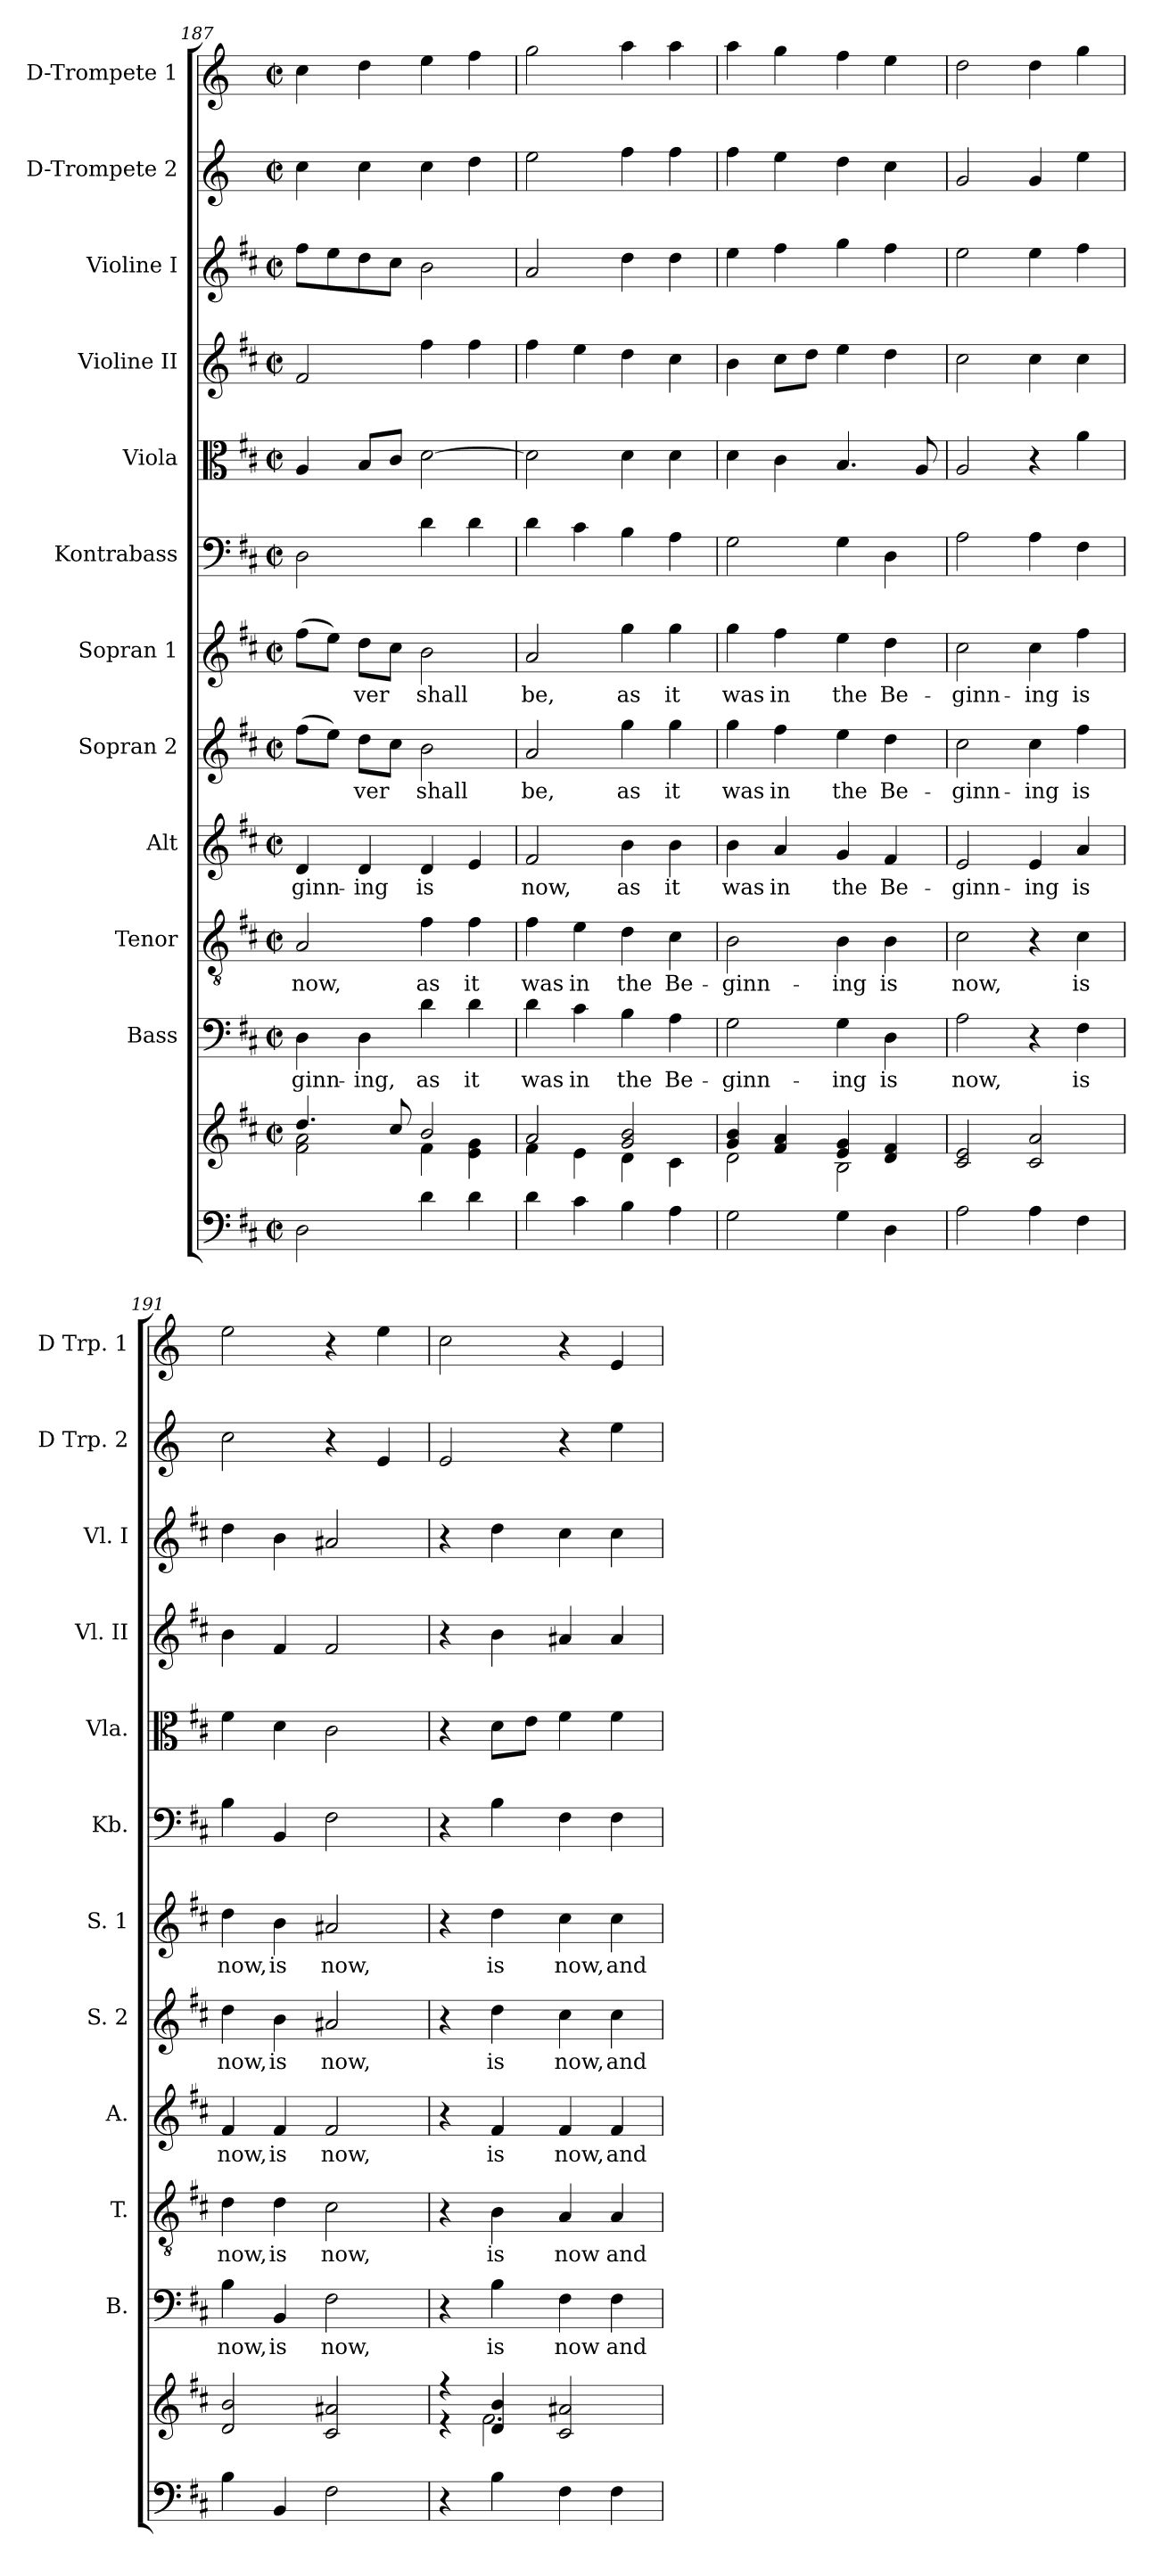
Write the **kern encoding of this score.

**kern	**kern	**kern	**text	**kern	**text	**kern	**text	**kern	**text	**kern	**text	**kern	**kern	**kern	**kern	**kern	**kern
*part12	*part12	*part11	*part11	*part10	*part10	*part9	*part9	*part8	*part8	*part7	*part7	*part6	*part5	*part4	*part3	*part2	*part1
*staff13	*staff12	*staff11	*staff11	*staff10	*staff10	*staff9	*staff9	*staff8	*staff8	*staff7	*staff7	*staff6	*staff5	*staff4	*staff3	*staff2	*staff1
*	*	*I"Bass	*	*I"Tenor	*	*I"Alt	*	*I"Sopran 2	*	*I"Sopran 1	*	*I"Kontrabass	*I"Viola	*I"Violine II	*I"Violine I	*I"D-Trompete 2	*I"D-Trompete 1
*	*	*I'B.	*	*I'T.	*	*I'A.	*	*I'S. 2	*	*I'S. 1	*	*I'Kb.	*I'Vla.	*I'Vl. II	*I'Vl. I	*I'D Trp. 2	*I'D Trp. 1
*clefF4	*clefG2	*clefF4	*	*clefGv2	*	*clefG2	*	*clefG2	*	*clefG2	*	*clefF4	*clefC3	*clefG2	*clefG2	*clefG2	*clefG2
*	*	*	*	*	*	*	*	*	*	*	*	*ITrd7c12	*	*	*	*ITrd-1c-2	*ITrd-1c-2
*k[f#c#]	*k[f#c#]	*k[f#c#]	*	*k[f#c#]	*	*k[f#c#]	*	*k[f#c#]	*	*k[f#c#]	*	*k[f#c#]	*k[f#c#]	*k[f#c#]	*k[f#c#]	*k[f#c#]	*k[f#c#]
*D:	*D:	*D:	*	*D:	*	*D:	*	*D:	*	*D:	*	*D:	*D:	*D:	*D:	*D:	*D:
*M2/2	*M2/2	*M2/2	*	*M2/2	*	*M2/2	*	*M2/2	*	*M2/2	*	*M2/2	*M2/2	*M2/2	*M2/2	*M2/2	*M2/2
*met(c|)	*met(c|)	*met(c|)	*	*met(c|)	*	*met(c|)	*	*met(c|)	*	*met(c|)	*	*met(c|)	*met(c|)	*met(c|)	*met(c|)	*met(c|)	*met(c|)
=187	=187	=187	=187	=187	=187	=187	=187	=187	=187	=187	=187	=187	=187	=187	=187	=187	=187
*	*^	*	*	*	*	*	*	*	*	*	*	*	*	*	*	*	*
!	!	!	!	!LO:LY:b	!	!LO:LY:b	!	!LO:LY:b	!	!	!	!	!	!	!	!	!	!
2D\	4.dd/	2f#\ 2a\	4D\	-ginn-	2A/	now,	4d/	-ginn-	(>8ff#\L	.	(>8ff#\L	.	2DD\	4A/	2f#/	8ff#\L	4dd\	4dd\
.	.	.	.	.	.	.	.	.	8ee\J)	.	8ee\J)	.	.	.	.	8ee\	.	.
!	!	!	!	!LO:LY:b	!	!	!	!LO:LY:b	!	!LO:LY:b	!	!LO:LY:b	!	!	!	!	!	!
.	.	.	4D\	-ing,	.	.	4d/	-ing	8dd\L	-ver	8dd\L	-ver	.	8B/L	.	8dd\	4dd\	4ee\
.	8cc#/	.	.	.	.	.	.	.	8cc#\J	.	8cc#\J	.	.	8c#/J	.	8cc#\J	.	.
!	!	!	!	!LO:LY:b	!	!LO:LY:b	!	!LO:LY:b	!	!LO:LY:b	!	!LO:LY:b	!	!	!	!	!	!
4d\	2b/	4f#\	4d\	as	4f#\	as	4d/	is	2b\	shall	2b\	shall	4D\	[2d\	4ff#\	2b\	4dd\	4ff#\
!	!	!	!	!LO:LY:b	!	!LO:LY:b	!	!	!	!	!	!	!	!	!	!	!	!
4d\	.	4e\ 4g\	4d\	it	4f#\	it	4e/	.	.	.	.	.	4D\	.	4ff#\	.	4ee\	4gg\
=188	=188	=188	=188	=188	=188	=188	=188	=188	=188	=188	=188	=188	=188	=188	=188	=188	=188	=188
!	!	!	!	!LO:LY:b	!	!LO:LY:b	!	!LO:LY:b	!	!LO:LY:b	!	!LO:LY:b	!	!	!	!	!	!
4d\	2a/	4f#\	4d\	was	4f#\	was	2f#/	now,	2a/	be,	2a/	be,	4D\	2d\]	4ff#\	2a/	2ff#\	2aa\
!	!	!	!	!LO:LY:b	!	!LO:LY:b	!	!	!	!	!	!	!	!	!	!	!	!
4c#\	.	4e\	4c#\	in	4e\	in	.	.	.	.	.	.	4C#\	.	4ee\	.	.	.
!	!	!	!	!LO:LY:b	!	!LO:LY:b	!	!LO:LY:b	!	!LO:LY:b	!	!LO:LY:b	!	!	!	!	!	!
4B\	2g/ 2b/	4d\	4B\	the	4d\	the	4b\	as	4gg\	as	4gg\	as	4BB\	4d\	4dd\	4dd\	4gg\	4bb\
!	!	!	!	!LO:LY:b	!	!LO:LY:b	!	!LO:LY:b	!	!LO:LY:b	!	!LO:LY:b	!	!	!	!	!	!
4A\	.	4c#\	4A\	Be-	4c#\	Be-	4b\	it	4gg\	it	4gg\	it	4AA\	4d\	4cc#\	4dd\	4gg\	4bb\
=189	=189	=189	=189	=189	=189	=189	=189	=189	=189	=189	=189	=189	=189	=189	=189	=189	=189	=189
!	!	!	!	!LO:LY:b	!	!LO:LY:b	!	!LO:LY:b	!	!LO:LY:b	!	!LO:LY:b	!	!	!	!	!	!
2G\	4g/ 4b/	2d\	2G\	-ginn-	2B\	-ginn-	4b\	was	4gg\	was	4gg\	was	2GG\	4d\	4b\	4ee\	4gg\	4bb\
!	!	!	!	!	!	!	!	!LO:LY:b	!	!LO:LY:b	!	!LO:LY:b	!	!	!	!	!	!
.	4f#/ 4a/	.	.	.	.	.	4a/	in	4ff#\	in	4ff#\	in	.	4c#\	8cc#\L	4ff#\	4ff#\	4aa\
.	.	.	.	.	.	.	.	.	.	.	.	.	.	.	8dd\J	.	.	.
!	!	!	!	!LO:LY:b	!	!LO:LY:b	!	!LO:LY:b	!	!LO:LY:b	!	!LO:LY:b	!	!	!	!	!	!
4G\	4e/ 4g/	2B\	4G\	-ing	4B\	-ing	4g/	the	4ee\	the	4ee\	the	4GG\	4.B/	4ee\	4gg\	4ee\	4gg\
!	!	!	!	!LO:LY:b	!	!LO:LY:b	!	!LO:LY:b	!	!LO:LY:b	!	!LO:LY:b	!	!	!	!	!	!
4D\	4d/ 4f#/	.	4D\	is	4B\	is	4f#/	Be-	4dd\	Be-	4dd\	Be-	4DD\	.	4dd\	4ff#\	4dd\	4ff#\
.	.	.	.	.	.	.	.	.	.	.	.	.	.	8A/	.	.	.	.
*	*v	*v	*	*	*	*	*	*	*	*	*	*	*	*	*	*	*	*
=190	=190	=190	=190	=190	=190	=190	=190	=190	=190	=190	=190	=190	=190	=190	=190	=190	=190
!	!	!	!LO:LY:b	!	!LO:LY:b	!	!LO:LY:b	!	!LO:LY:b	!	!LO:LY:b	!	!	!	!	!	!
2A\	2c#/ 2e/	2A\	now,	2c#\	now,	2e/	-ginn-	2cc#\	-ginn-	2cc#\	-ginn-	2AA\	2A/	2cc#\	2ee\	2a/	2ee\
!	!	!	!	!	!	!	!LO:LY:b	!	!LO:LY:b	!	!LO:LY:b	!	!	!	!	!	!
4A\	2c#/ 2a/	4r	.	4r	.	4e/	-ing	4cc#\	-ing	4cc#\	-ing	4AA\	4r	4cc#\	4ee\	4a/	4ee\
!	!	!	!LO:LY:b	!	!LO:LY:b	!	!LO:LY:b	!	!LO:LY:b	!	!LO:LY:b	!	!	!	!	!	!
4F#\	.	4F#\	is	4c#\	is	4a/	is	4ff#\	is	4ff#\	is	4FF#\	4a\	4cc#\	4ff#\	4ff#\	4aa\
=191	=191	=191	=191	=191	=191	=191	=191	=191	=191	=191	=191	=191	=191	=191	=191	=191	=191
!	!	!	!LO:LY:b	!	!LO:LY:b	!	!LO:LY:b	!	!LO:LY:b	!	!LO:LY:b	!	!	!	!	!	!
4B\	2d/ 2b/	4B\	now,	4d\	now,	4f#/	now,	4dd\	now,	4dd\	now,	4BB\	4f#\	4b\	4dd\	2dd\	2ff#\
!	!	!	!LO:LY:b	!	!LO:LY:b	!	!LO:LY:b	!	!LO:LY:b	!	!LO:LY:b	!	!	!	!	!	!
4BB/	.	4BB/	is	4d\	is	4f#/	is	4b\	is	4b\	is	4BBB/	4d\	4f#/	4b\	.	.
!	!	!	!LO:LY:b	!	!LO:LY:b	!	!LO:LY:b	!	!LO:LY:b	!	!LO:LY:b	!	!	!	!	!	!
2F#\	2c#/ 2a#X/	2F#\	now,	2c#\	now,	2f#/	now,	2a#X/	now,	2a#X/	now,	2FF#\	2c#\	2f#/	2a#X/	4r	4r
.	.	.	.	.	.	.	.	.	.	.	.	.	.	.	.	4f#/	4ff#\
!!LO:PB:g=z
=192	=192	=192	=192	=192	=192	=192	=192	=192	=192	=192	=192	=192	=192	=192	=192	=192	=192
*	*^	*	*	*	*	*	*	*	*	*	*	*	*	*	*	*	*
4r	4r	4r	4r	.	4r	.	4r	.	4r	.	4r	.	4r	4r	4r	4r	2f#/	2dd\
!	!	!	!	!LO:LY:b	!	!LO:LY:b	!	!LO:LY:b	!	!LO:LY:b	!	!LO:LY:b	!	!	!	!	!	!
4B\	4d/ 4b/	2.f#\	4B\	is	4B\	is	4f#/	is	4dd\	is	4dd\	is	4BB\	8d\L	4b\	4dd\	.	.
.	.	.	.	.	.	.	.	.	.	.	.	.	.	8e\J	.	.	.	.
!	!	!	!	!LO:LY:b	!	!LO:LY:b	!	!LO:LY:b	!	!LO:LY:b	!	!LO:LY:b	!	!	!	!	!	!
4F#\	2c#/ 2a#X/	.	4F#\	now	4A/	now	4f#/	now,	4cc#\	now,	4cc#\	now,	4FF#\	4f#\	4a#X/	4cc#\	4r	4r
!	!	!	!	!LO:LY:b	!	!LO:LY:b	!	!LO:LY:b	!	!LO:LY:b	!	!LO:LY:b	!	!	!	!	!	!
4F#\	.	.	4F#\	and	4A/	and	4f#/	and	4cc#\	and	4cc#\	and	4FF#\	4f#\	4a#/	4cc#\	4ff#\	4f#/
*	*v	*v	*	*	*	*	*	*	*	*	*	*	*	*	*	*	*	*
=	=	=	=	=	=	=	=	=	=	=	=	=	=	=	=	=	=
*-	*-	*-	*-	*-	*-	*-	*-	*-	*-	*-	*-	*-	*-	*-	*-	*-	*-
